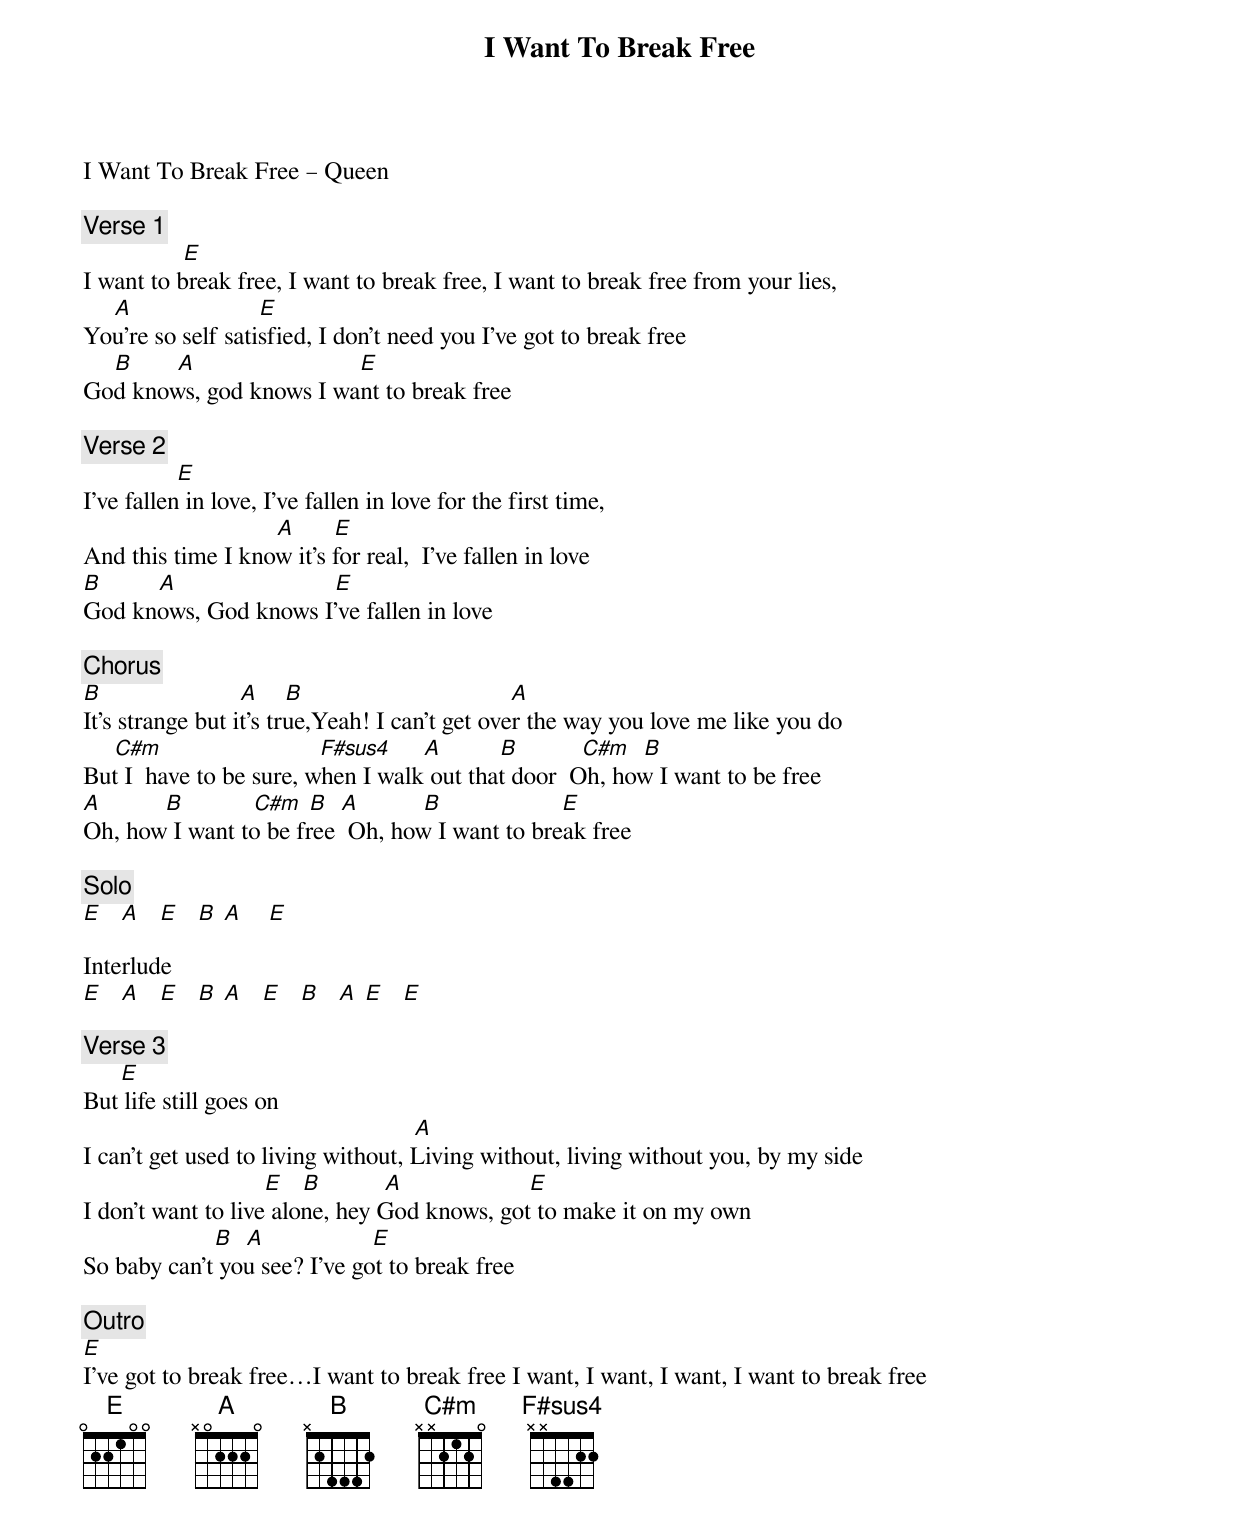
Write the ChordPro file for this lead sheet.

{title: I Want To Break Free}
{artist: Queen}
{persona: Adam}
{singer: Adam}
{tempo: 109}
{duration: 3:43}
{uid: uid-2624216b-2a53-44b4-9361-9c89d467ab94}
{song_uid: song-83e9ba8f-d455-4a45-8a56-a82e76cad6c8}



I Want To Break Free – Queen

{comment: Verse 1}
                [E]
I want to break free, I want to break free, I want to break free from your lies,
					[A]			                 [E]
You're so self satisfied, I don't need you	I've got to break free
    	[B]      	[A]                        		[E]
God knows, god knows I want to break free

{comment: Verse 2}
               [E]
I've fallen in love, I've fallen in love for the first time,
	                              [A]			   [E]
And this time I know it's for real, 	I've fallen in love
[B]         [A]                         [E]
God knows, God knows I've fallen in love

{comment: Chorus}
[B]                     	[A]	   [B]	                         		    	[A]
It's strange but it's true,Yeah! I can't get over the way you love me like you do
    	[C#m]                       		[F#sus4]			  [A]        	[B]         	[C#m]  [B]
But I  have to be sure, when I walk out that door  Oh, how I want to be free
[A]         	[B]	          [C#m]	[B] 	[A]        		[B]                 		[E]
Oh, how I want to be free		Oh, how I want to break free

{comment: Solo}
[E]   [A]   [E]   [B]	[A]    [E]

Interlude
[E]   [A]   [E]   [B]	[A]   [E]   [B]   [A]	[E]   [E]

{comment: Verse 3}
      [E]
But life still goes on
                                          											[A]
I can't get used to living without, Living without, living without you, by my side
                           		[E]			[B]         	[A]                  		[E]
I don't want to live alone, hey	God knows, got to make it on my own
                  			[B]		[A]                 [E]
So baby can't you see?	I've got to break free

{comment: Outro}
[E]
I've got to break free…I want to break free	I want, I want, I want, I want to break free
